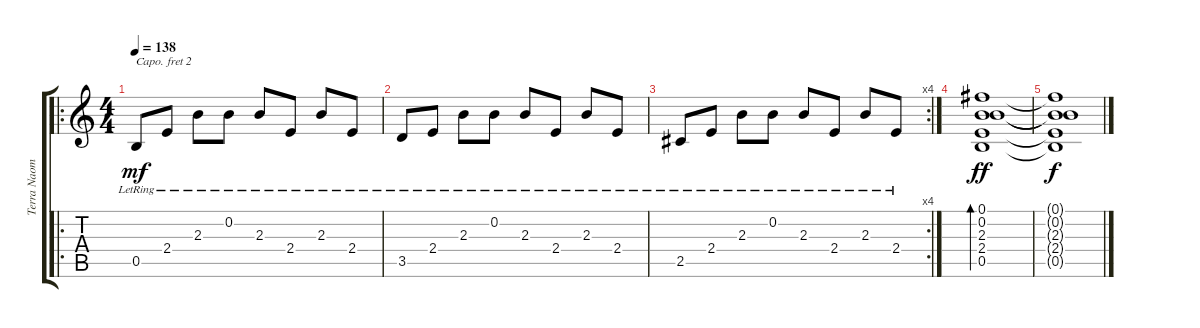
\track ("Terra Naomi" "Terra Naom") {instrument acousticguitarsteel}
\staff {score tabs}
\capo 2
\tuning (E4 A3 G3 C3 A2 E2) {hide}
\ro
\ts (4 4)
\tempo 138
\clef g2
\ks c
0.5{lr}.8{dy mf} 2.4{lr}.8 2.3{lr}.8 0.2{lr}.8 2.3{lr}.8 2.4{lr}.8 2.3{lr}.8 2.4{lr}.8 |
3.5{lr}.8 2.4{lr}.8 2.3{lr}.8 0.2{lr}.8 2.3{lr}.8 2.4{lr}.8 2.3{lr}.8 2.4{lr}.8 |
\rc 4
2.5{lr}.8 2.4{lr}.8 2.3{lr}.8 0.2{lr}.8 2.3{lr}.8 2.4{lr}.8 2.3{lr}.8 2.4{lr}.8 |
(0.1 0.2 2.3 2.4 0.5).1{bd 480 dy ff} |
(0.1{t} 0.2{t} 2.3{t} 2.4{t} 0.5{t}).1{dy f}
